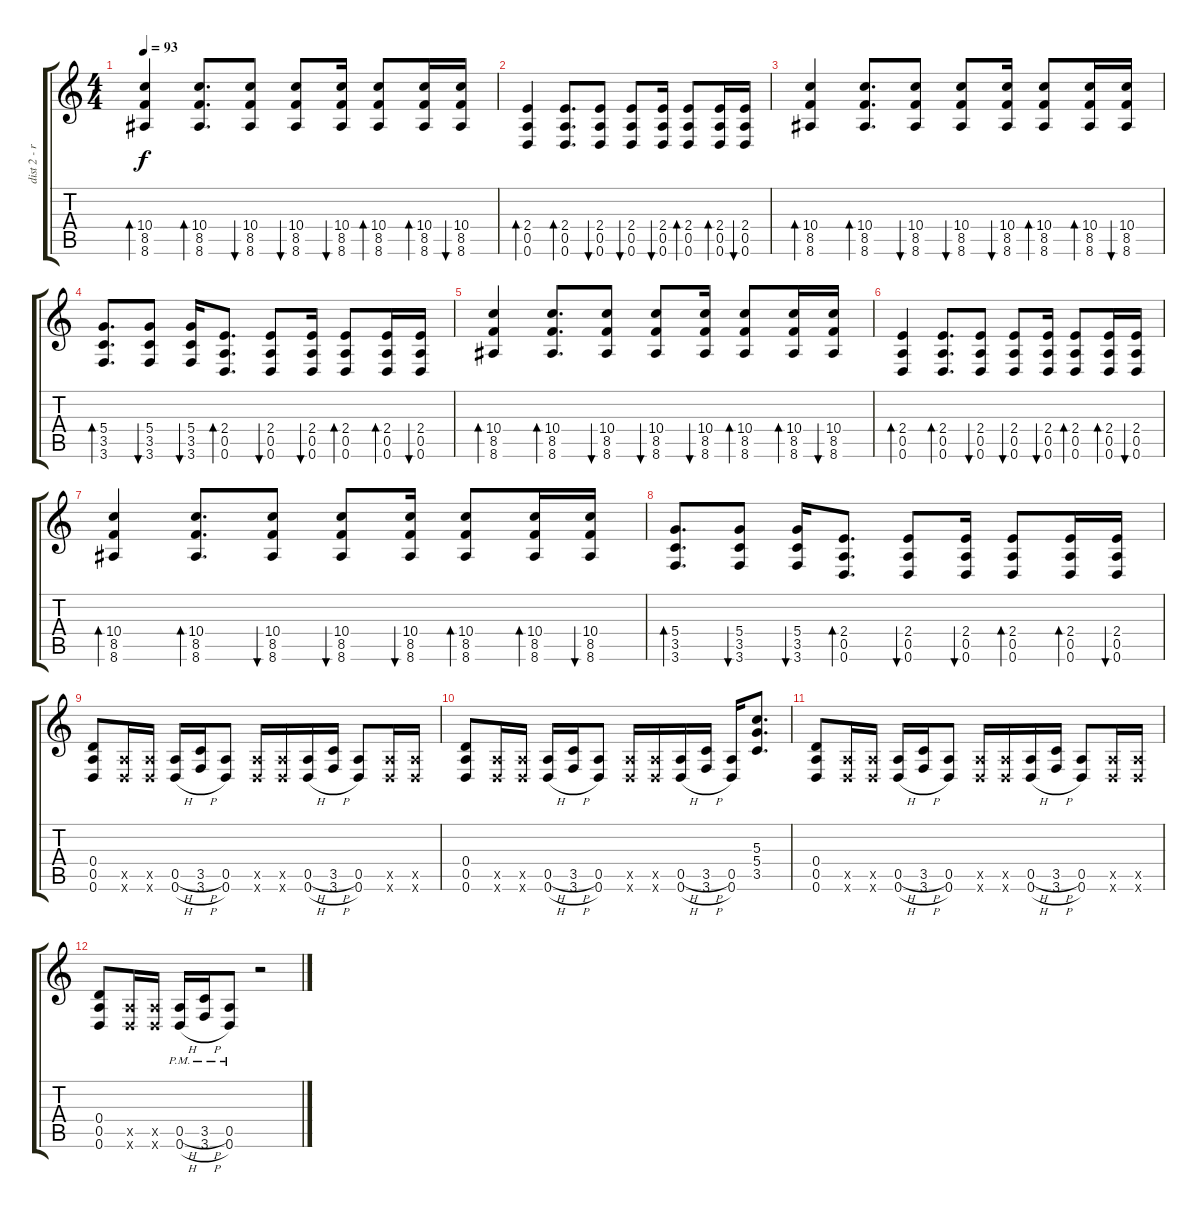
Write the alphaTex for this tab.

\track ("dist 2 - refren" "dist 2 - r") {instrument distortionguitar}
\staff {score tabs}
\tuning (E4 B3 G3 D3 A2 D2) {hide}
\ts (4 4)
\tempo 93
\clef g2
\ks c
(10.4 8.5 8.6).4{bd 60 dy f} (10.4 8.5 8.6).8{d bd 60} (10.4 8.5 8.6).8{bu 60} (10.4 8.5 8.6).8{bu 60} (10.4 8.5 8.6).16{bu 60} (10.4 8.5 8.6).8{bd 60} (10.4 8.5 8.6).16{bd 60} (10.4 8.5 8.6).16{bu 60} |
(2.4 0.5 0.6).4{bd 60} (2.4 0.5 0.6).8{d bd 60} (2.4 0.5 0.6).8{bu 60} (2.4 0.5 0.6).8{bu 60} (2.4 0.5 0.6).16{bu 60} (2.4 0.5 0.6).8{bd 60} (2.4 0.5 0.6).16{bd 60} (2.4 0.5 0.6).16{bu 60} |
(10.4 8.5 8.6).4{bd 60} (10.4 8.5 8.6).8{d bd 60} (10.4 8.5 8.6).8{bu 60} (10.4 8.5 8.6).8{bu 60} (10.4 8.5 8.6).16{bu 60} (10.4 8.5 8.6).8{bd 60} (10.4 8.5 8.6).16{bd 60} (10.4 8.5 8.6).16{bu 60} |
(5.4 3.5 3.6).8{d bd 60} (5.4 3.5 3.6).8{bu 60} (5.4 3.5 3.6).16{bu 60} (2.4 0.5 0.6).8{d bd 60} (2.4 0.5 0.6).8{bu 60} (2.4 0.5 0.6).16{bu 60} (2.4 0.5 0.6).8{bd 60} (2.4 0.5 0.6).16{bd 60} (2.4 0.5 0.6).16{bu 60} |
(10.4 8.5 8.6).4{bd 60} (10.4 8.5 8.6).8{d bd 60} (10.4 8.5 8.6).8{bu 60} (10.4 8.5 8.6).8{bu 60} (10.4 8.5 8.6).16{bu 60} (10.4 8.5 8.6).8{bd 60} (10.4 8.5 8.6).16{bd 60} (10.4 8.5 8.6).16{bu 60} |
(2.4 0.5 0.6).4{bd 60} (2.4 0.5 0.6).8{d bd 60} (2.4 0.5 0.6).8{bu 60} (2.4 0.5 0.6).8{bu 60} (2.4 0.5 0.6).16{bu 60} (2.4 0.5 0.6).8{bd 60} (2.4 0.5 0.6).16{bd 60} (2.4 0.5 0.6).16{bu 60} |
(10.4 8.5 8.6).4{bd 60} (10.4 8.5 8.6).8{d bd 60} (10.4 8.5 8.6).8{bu 60} (10.4 8.5 8.6).8{bu 60} (10.4 8.5 8.6).16{bu 60} (10.4 8.5 8.6).8{bd 60} (10.4 8.5 8.6).16{bd 60} (10.4 8.5 8.6).16{bu 60} |
(5.4 3.5 3.6).8{d bd 60} (5.4 3.5 3.6).8{bu 60} (5.4 3.5 3.6).16{bu 60} (2.4 0.5 0.6).8{d bd 60} (2.4 0.5 0.6).8{bu 60} (2.4 0.5 0.6).16{bu 60} (2.4 0.5 0.6).8{bd 60} (2.4 0.5 0.6).16{bd 60} (2.4 0.5 0.6).16{bu 60} |
(0.4 0.5 0.6).8 (0.5{x} 0.6{x}).16 (0.5{x} 0.6{x}).16 (0.5{h} 0.6{h}).16 (3.5{h} 3.6{h}).16 (0.5 0.6).8 (0.5{x} 0.6{x}).16 (0.5{x} 0.6{x}).16 (0.5{h} 0.6{h}).16 (3.5{h} 3.6{h}).16 (0.5 0.6).8 (0.5{x} 0.6{x}).16 (0.5{x} 0.6{x}).16 |
(0.4 0.5 0.6).8 (0.5{x} 0.6{x}).16 (0.5{x} 0.6{x}).16 (0.5{h} 0.6{h}).16 (3.5{h} 3.6{h}).16 (0.5 0.6).8 (0.5{x} 0.6{x}).16 (0.5{x} 0.6{x}).16 (0.5{h} 0.6{h}).16 (3.5{h} 3.6{h}).16 (0.5 0.6).16 (5.3 5.4 3.5).8{d} |
(0.4 0.5 0.6).8 (0.5{x} 0.6{x}).16 (0.5{x} 0.6{x}).16 (0.5{h} 0.6{h}).16 (3.5{h} 3.6{h}).16 (0.5 0.6).8 (0.5{x} 0.6{x}).16 (0.5{x} 0.6{x}).16 (0.5{h} 0.6{h}).16 (3.5{h} 3.6{h}).16 (0.5 0.6).8 (0.5{x} 0.6{x}).16 (0.5{x} 0.6{x}).16 |
(0.4 0.5 0.6).8 (0.5{x} 0.6{x}).16 (0.5{x} 0.6{x}).16 (0.5{h pm} 0.6{h pm}).16 (3.5{h pm} 3.6{h pm}).16 (0.5{pm} 0.6{pm}).8 r.2
